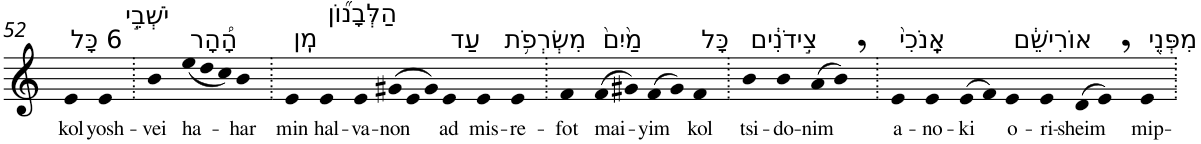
**kern	**text
*part1	*part1
*staff1	*staff1
*I"Piano	*
*I'Pno	*
!!LO:PB:g=z
*clefG2	*
*k[]	*
=52	=52
!LO:TX:a:t=6 כָּל	!
!	!LO:LY:b
4e	kol
!LO:TX:a:t=יֹשְׁבֵ֣י	!
!	!LO:LY:b
4e	yosh-
=53.	=53.
!	!LO:LY:b
4b	-vei
*Xtuplet	*
!LO:TX:a:t=הָ֠הָר	!
!	!LO:LY:b
(<12ee	ha-
12dd	.
12cc)	.
!	!LO:LY:b
4b	-har
=54.	=54.
!LO:TX:a:t=מִֽן	!
!	!LO:LY:b
4e	min
!LO:TX:a:t=הַלְּבָנ֞וֹן	!
!	!LO:LY:b
4e	hal-
!	!LO:LY:b
4e	-va-
!	!LO:LY:b
(>12g#X	-non
12e	.
12g#)	.
!LO:TX:a:t=עַד	!
!	!LO:LY:b
4e	ad
!LO:TX:a:t=מִשְׂרְפֹ֥ת	!
!	!LO:LY:b
4e	mis-
!	!LO:LY:b
4e	-re-
=55.	=55.
!	!LO:LY:b
4f	-fot
!LO:TX:a:t=מַ֙יִם֙	!
!	!LO:LY:b
(>8f	mai-
8g#X)	.
!	!LO:LY:b
(>8f	-yim
8g#)	.
!LO:TX:a:t=כָּל	!
!	!LO:LY:b
4f	kol
=56.	=56.
!LO:TX:a:t=צִ֣ידֹנִ֔ים	!
!	!LO:LY:b
4b	tsi-
!	!LO:LY:b
4b	-do-
!	!LO:LY:b
(>8a	-nim
8b,)	.
=57.	=57.
!LO:TX:a:t=אָֽנֹכִי֙	!
!	!LO:LY:b
4e	a-
!	!LO:LY:b
4e	-no-
!	!LO:LY:b
(>8e	-ki
8f)	.
!LO:TX:a:t=אוֹרִישֵׁ֔ם	!
!	!LO:LY:b
4e	o-
!	!LO:LY:b
4e	-ri-
!	!LO:LY:b
(>8d	-sheim
8e,)	.
!LO:TX:a:t=מִפְּנֵ֖י	!
!	!LO:LY:b
4e	mip-
=.	=.
*-	*-
